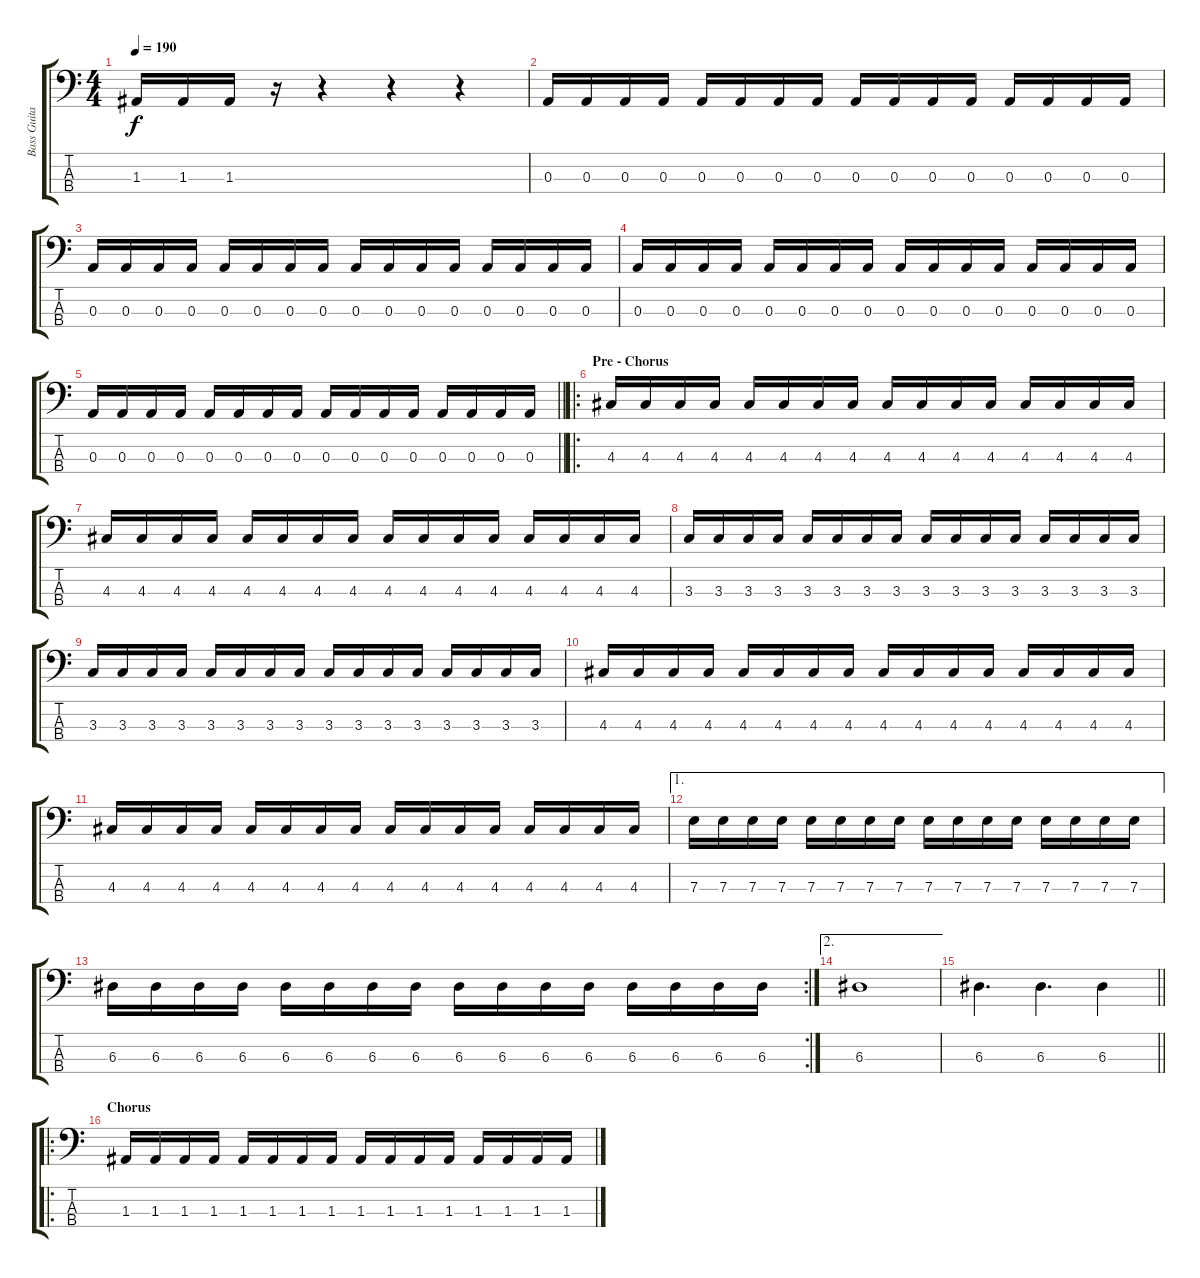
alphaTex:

\track ("Bass Guitar" "Bass Guita") {instrument electricbasspick}
\staff {score tabs}
\tuning (G2 D2 A1 D1) {hide}
\ts (4 4)
\tempo 190
\clef f4
\ks c
1.3.16{dy f} 1.3.16 1.3.16 r.16 r.4 r.4 r.4 |
0.3.16 0.3.16 0.3.16 0.3.16 0.3.16 0.3.16 0.3.16 0.3.16 0.3.16 0.3.16 0.3.16 0.3.16 0.3.16 0.3.16 0.3.16 0.3.16 |
0.3.16 0.3.16 0.3.16 0.3.16 0.3.16 0.3.16 0.3.16 0.3.16 0.3.16 0.3.16 0.3.16 0.3.16 0.3.16 0.3.16 0.3.16 0.3.16 |
0.3.16 0.3.16 0.3.16 0.3.16 0.3.16 0.3.16 0.3.16 0.3.16 0.3.16 0.3.16 0.3.16 0.3.16 0.3.16 0.3.16 0.3.16 0.3.16 |
\barLineRight lightlight
0.3.16 0.3.16 0.3.16 0.3.16 0.3.16 0.3.16 0.3.16 0.3.16 0.3.16 0.3.16 0.3.16 0.3.16 0.3.16 0.3.16 0.3.16 0.3.16 |
\ro
\section ("" "Pre - Chorus")
4.3.16 4.3.16 4.3.16 4.3.16 4.3.16 4.3.16 4.3.16 4.3.16 4.3.16 4.3.16 4.3.16 4.3.16 4.3.16 4.3.16 4.3.16 4.3.16 |
4.3.16 4.3.16 4.3.16 4.3.16 4.3.16 4.3.16 4.3.16 4.3.16 4.3.16 4.3.16 4.3.16 4.3.16 4.3.16 4.3.16 4.3.16 4.3.16 |
3.3.16 3.3.16 3.3.16 3.3.16 3.3.16 3.3.16 3.3.16 3.3.16 3.3.16 3.3.16 3.3.16 3.3.16 3.3.16 3.3.16 3.3.16 3.3.16 |
3.3.16 3.3.16 3.3.16 3.3.16 3.3.16 3.3.16 3.3.16 3.3.16 3.3.16 3.3.16 3.3.16 3.3.16 3.3.16 3.3.16 3.3.16 3.3.16 |
4.3.16 4.3.16 4.3.16 4.3.16 4.3.16 4.3.16 4.3.16 4.3.16 4.3.16 4.3.16 4.3.16 4.3.16 4.3.16 4.3.16 4.3.16 4.3.16 |
4.3.16 4.3.16 4.3.16 4.3.16 4.3.16 4.3.16 4.3.16 4.3.16 4.3.16 4.3.16 4.3.16 4.3.16 4.3.16 4.3.16 4.3.16 4.3.16 |
\ae 1
7.3.16 7.3.16 7.3.16 7.3.16 7.3.16 7.3.16 7.3.16 7.3.16 7.3.16 7.3.16 7.3.16 7.3.16 7.3.16 7.3.16 7.3.16 7.3.16 |
\rc 2
6.3.16 6.3.16 6.3.16 6.3.16 6.3.16 6.3.16 6.3.16 6.3.16 6.3.16 6.3.16 6.3.16 6.3.16 6.3.16 6.3.16 6.3.16 6.3.16 |
\ae 2
6.3.1 |
\barLineRight lightlight
6.3.4{d} 6.3.4{d} 6.3.4 |
\ro
\section ("" "Chorus")
1.3.16 1.3.16 1.3.16 1.3.16 1.3.16 1.3.16 1.3.16 1.3.16 1.3.16 1.3.16 1.3.16 1.3.16 1.3.16 1.3.16 1.3.16 1.3.16
